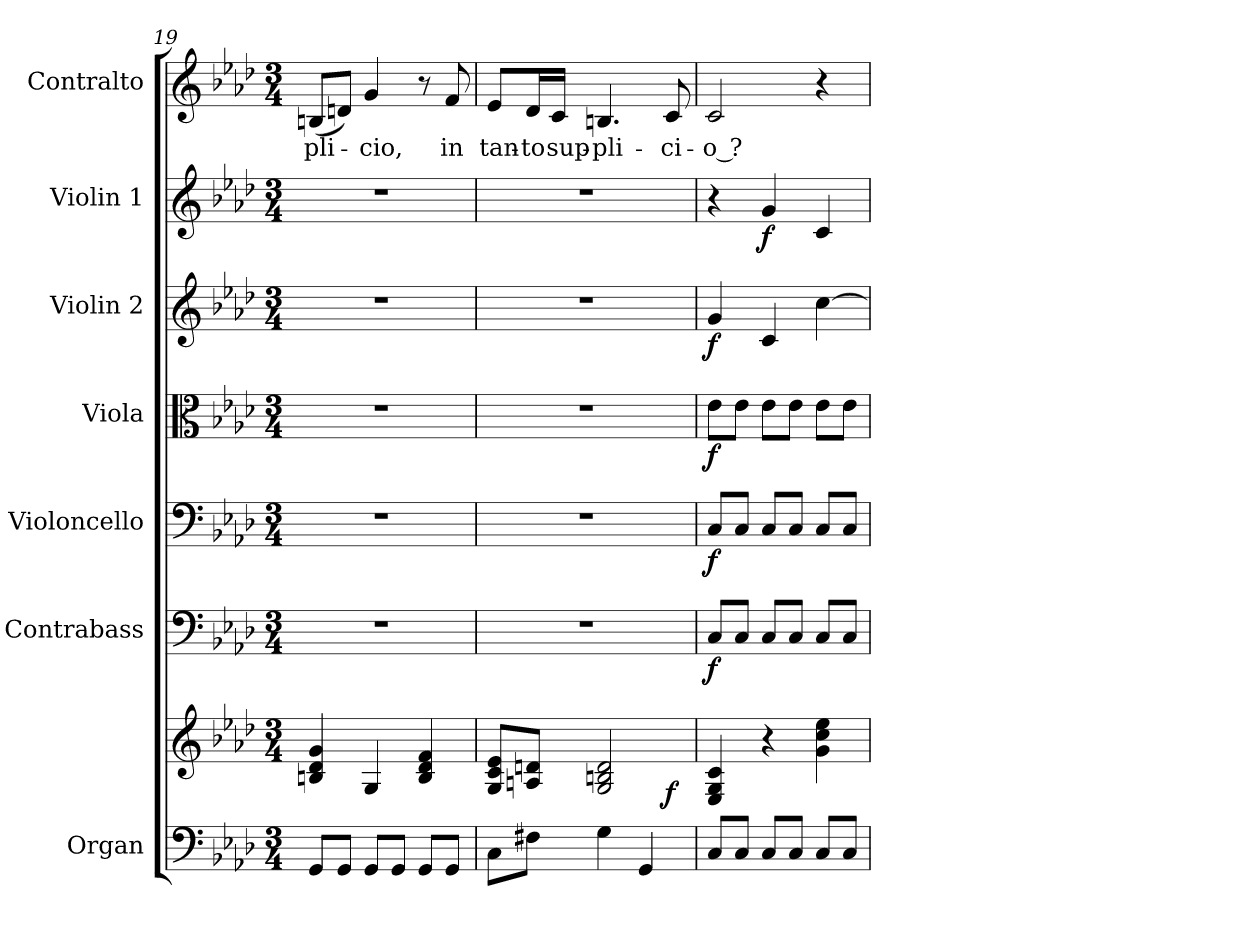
**kern	**kern	**dynam	**kern	**dynam	**kern	**dynam	**kern	**dynam	**kern	**dynam	**kern	**dynam	**kern	**text
*part7	*part7	*part7	*part6	*part6	*part5	*part5	*part4	*part4	*part3	*part3	*part2	*part2	*part1	*part1
*staff8	*staff7	*staff7/8	*staff6	*staff6	*staff5	*staff5	*staff4	*staff4	*staff3	*staff3	*staff2	*staff2	*staff1	*staff1
*I"Organ	*	*	*I"Contrabass	*	*I"Violoncello	*	*I"Viola	*	*I"Violin 2	*	*I"Violin 1	*	*I"Contralto	*
*I'Org.	*	*	*I'Cb.	*	*I'Vc.	*	*I'Vla.	*	*I'Vln. 2	*	*I'Vln. 1	*	*I'C.	*
*clefF4	*clefG2	*	*clefF4	*	*clefF4	*	*clefC3	*	*clefG2	*	*clefG2	*	*clefG2	*
*	*	*	*ITrd7c12	*	*	*	*	*	*	*	*	*	*	*
*k[b-e-a-d-]	*k[b-e-a-d-]	*	*k[b-e-a-d-]	*	*k[b-e-a-d-]	*	*k[b-e-a-d-]	*	*k[b-e-a-d-]	*	*k[b-e-a-d-]	*	*k[b-e-a-d-]	*
*f:	*f:	*	*f:	*	*f:	*	*f:	*	*f:	*	*f:	*	*f:	*
*M3/4	*M3/4	*	*M3/4	*	*M3/4	*	*M3/4	*	*M3/4	*	*M3/4	*	*M3/4	*
=19	=19	=19	=19	=19	=19	=19	=19	=19	=19	=19	=19	=19	=19	=19
!	!	!	!LO:N:vis=1	!	!LO:N:vis=1	!	!LO:N:vis=1	!	!LO:N:vis=1	!	!LO:N:vis=1	!	!	!
!	!	!	!	!	!	!	!	!	!	!	!	!	!	!LO:LY:b:color=#000000
8GGi/L	4Bni/ 4d-i 4gi	.	2.r	.	2.r	.	2.r	.	2.r	.	2.r	.	(8Bni/L	-pli-
8GGi/J	.	.	.	.	.	.	.	.	.	.	.	.	8dni/J)	.
!	!	!	!	!	!	!	!	!	!	!	!	!	!	!LO:LY:b:color=#000000
8GGi/L	4Gi/	.	.	.	.	.	.	.	.	.	.	.	4gi/	-cio,
8GGi/J	.	.	.	.	.	.	.	.	.	.	.	.	.	.
8GGi/L	4Bi/ 4d-i 4fi	.	.	.	.	.	.	.	.	.	.	.	8r	.
!	!	!	!	!	!	!	!	!	!	!	!	!	!	!LO:LY:b:color=#000000
8GGi/J	.	.	.	.	.	.	.	.	.	.	.	.	8fi/	in
=20	=20	=20	=20	=20	=20	=20	=20	=20	=20	=20	=20	=20	=20	=20
!	!	!	!LO:N:vis=1	!	!LO:N:vis=1	!	!LO:N:vis=1	!	!LO:N:vis=1	!	!LO:N:vis=1	!	!	!
!	!	!	!	!	!	!	!	!	!	!	!	!	!	!LO:LY:b:color=#000000
*^	*	*	*	*	*	*	*	*	*	*	*	*	*	*
8Ci\L	2ryy	8Gi/ 8ci/ 8e-i/L	.	2.r	.	2.r	.	2.r	.	2.r	.	2.r	.	8e-i/L	tan-
!	!	!	!	!	!	!	!	!	!	!	!	!	!	!	!LO:LY:b:color=#000000
8F#Xi\J	.	8Ani/ 8dni/J	.	.	.	.	.	.	.	.	.	.	.	16d-i/L	-to
!	!	!	!	!	!	!	!	!	!	!	!	!	!	!	!LO:LY:b:color=#000000
.	.	.	.	.	.	.	.	.	.	.	.	.	.	16ci/JJ	sup-
!	!	!	!	!	!	!	!	!	!	!	!	!	!	!	!LO:LY:b:color=#000000
4Gi\	.	2Gi/ 2Bni 2di	.	.	.	.	.	.	.	.	.	.	.	4.Bni/	-pli-
4GGi/	8ryy	.	.	.	.	.	.	.	.	.	.	.	.	.	.
!	!	!	!	!	!	!	!	!	!	!	!	!	!	!	!LO:LY:b:color=#000000
.	8ryy	.	f	.	.	.	.	.	.	.	.	.	.	8ci/	-ci-
*v	*v	*	*	*	*	*	*	*	*	*	*	*	*	*	*
=21	=21	=21	=21	=21	=21	=21	=21	=21	=21	=21	=21	=21	=21	=21
*^	*	*	*	*	*	*	*	*	*	*	*	*	*	*
!	!	!	!	!	!	!	!	!	!	!	!	!	!	!	!LO:LY:b:color=#000000
*v	*v	*	*	*	*	*	*	*	*	*	*	*	*	*	*
8Ci/L	4E-i/ 4Gi 4ci	.	8CCi/L	f	8Ci/L	f	8e-i\L	f	4gi/	f	4r	.	2ci/	-o ?
8Ci/J	.	.	8CCi/J	.	8Ci/J	.	8e-i\J	.	.	.	.	.	.	.
8Ci/L	4r	.	8CCi/L	.	8Ci/L	.	8e-i\L	.	4ci/	.	4gi/	f	.	.
8Ci/J	.	.	8CCi/J	.	8Ci/J	.	8e-i\J	.	.	.	.	.	.	.
8Ci/L	4gi\ 4cci 4ee-i	.	8CCi/L	.	8Ci/L	.	8e-i\L	.	[4cci\	.	4ci/	.	4r	.
8Ci/J	.	.	8CCi/J	.	8Ci/J	.	8e-i\J	.	.	.	.	.	.	.
=	=	=	=	=	=	=	=	=	=	=	=	=	=	=
*-	*-	*-	*-	*-	*-	*-	*-	*-	*-	*-	*-	*-	*-	*-
